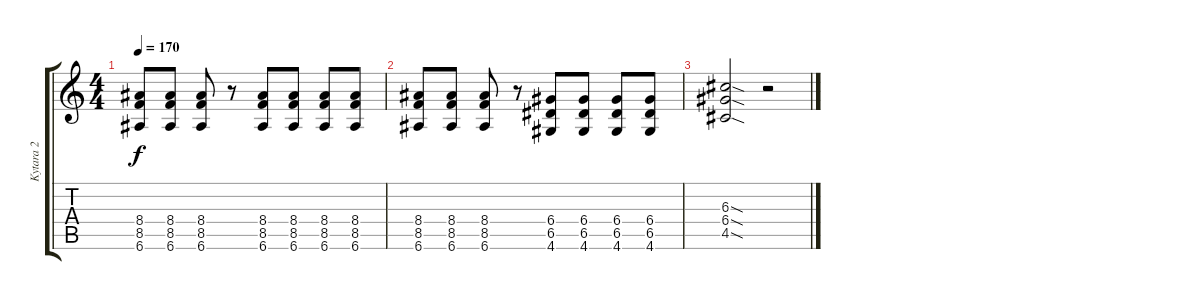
\track ("Kytara 2" "Kytara 2") {instrument distortionguitar}
\staff {score tabs}
\tuning (E4 B3 G3 D3 A2 E2) {hide}
\ts (4 4)
\tempo 170
\clef g2
\ks c
(8.4 8.5 6.6).8{dy f} (8.4 8.5 6.6).8 (8.4 8.5 6.6).8 r.8 (8.4 8.5 6.6).8 (8.4 8.5 6.6).8 (8.4 8.5 6.6).8 (8.4 8.5 6.6).8 |
(8.4 8.5 6.6).8 (8.4 8.5 6.6).8 (8.4 8.5 6.6).8 r.8 (6.4 6.5 4.6).8 (6.4 6.5 4.6).8 (6.4 6.5 4.6).8 (6.4 6.5 4.6).8 |
(6.3{sod} 6.4{sod} 4.5{sod}).2 r.2
